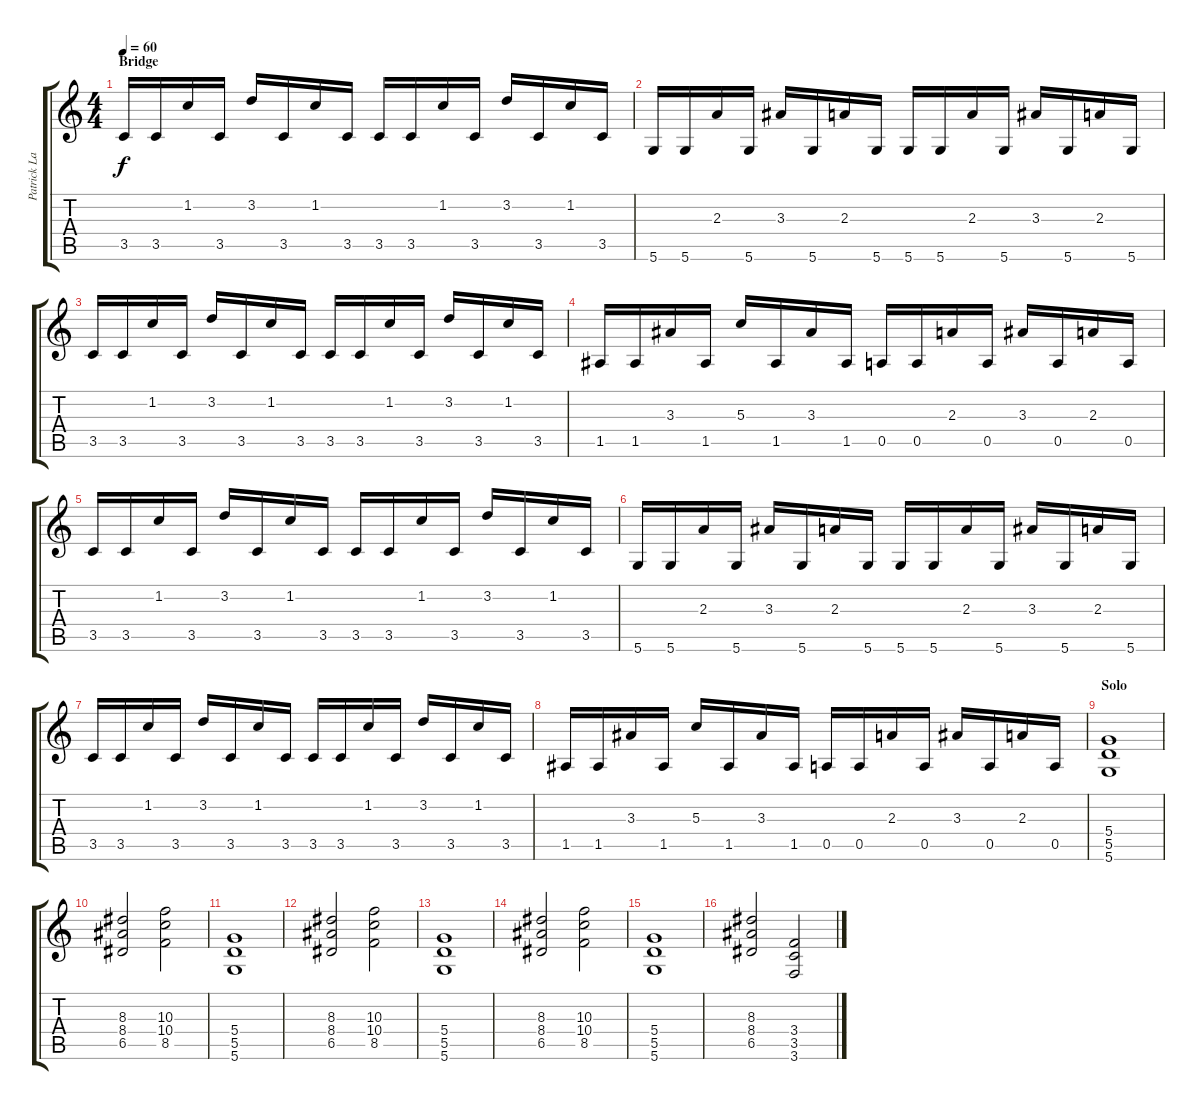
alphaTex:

\track ("Patrick Lachman" "Patrick La") {instrument distortionguitar}
\staff {score tabs}
\tuning (E4 B3 G3 D3 A2 D2) {hide}
\ts (4 4)
\section ("" "Bridge")
\tempo 60
\clef g2
\ks c
3.5.16{dy f volume 11 instrument electricguitarjazz} 3.5.16 1.2.16 3.5.16 3.2.16 3.5.16 1.2.16 3.5.16 3.5.16 3.5.16 1.2.16 3.5.16 3.2.16 3.5.16 1.2.16 3.5.16 |
5.6.16 5.6.16 2.3.16 5.6.16 3.3.16 5.6.16 2.3.16 5.6.16 5.6.16 5.6.16 2.3.16 5.6.16 3.3.16 5.6.16 2.3.16 5.6.16 |
3.5.16 3.5.16 1.2.16 3.5.16 3.2.16 3.5.16 1.2.16 3.5.16 3.5.16 3.5.16 1.2.16 3.5.16 3.2.16 3.5.16 1.2.16 3.5.16 |
1.5.16 1.5.16 3.3.16 1.5.16 5.3.16 1.5.16 3.3.16 1.5.16 0.5.16 0.5.16 2.3.16 0.5.16 3.3.16 0.5.16 2.3.16 0.5.16 |
3.5.16 3.5.16 1.2.16 3.5.16 3.2.16 3.5.16 1.2.16 3.5.16 3.5.16 3.5.16 1.2.16 3.5.16 3.2.16 3.5.16 1.2.16 3.5.16 |
5.6.16 5.6.16 2.3.16 5.6.16 3.3.16 5.6.16 2.3.16 5.6.16 5.6.16 5.6.16 2.3.16 5.6.16 3.3.16 5.6.16 2.3.16 5.6.16 |
3.5.16 3.5.16 1.2.16 3.5.16 3.2.16 3.5.16 1.2.16 3.5.16 3.5.16 3.5.16 1.2.16 3.5.16 3.2.16 3.5.16 1.2.16 3.5.16 |
1.5.16 1.5.16 3.3.16 1.5.16 5.3.16 1.5.16 3.3.16 1.5.16 0.5.16 0.5.16 2.3.16 0.5.16 3.3.16 0.5.16 2.3.16 0.5.16 |
\section ("" "Solo")
(5.4 5.5 5.6).1{volume 13 instrument distortionguitar} |
(8.3 8.4 6.5).2 (10.3 10.4 8.5).2 |
(5.4 5.5 5.6).1 |
(8.3 8.4 6.5).2 (10.3 10.4 8.5).2 |
(5.4 5.5 5.6).1 |
(8.3 8.4 6.5).2 (10.3 10.4 8.5).2 |
(5.4 5.5 5.6).1 |
(8.3 8.4 6.5).2 (3.4 3.5 3.6).2
